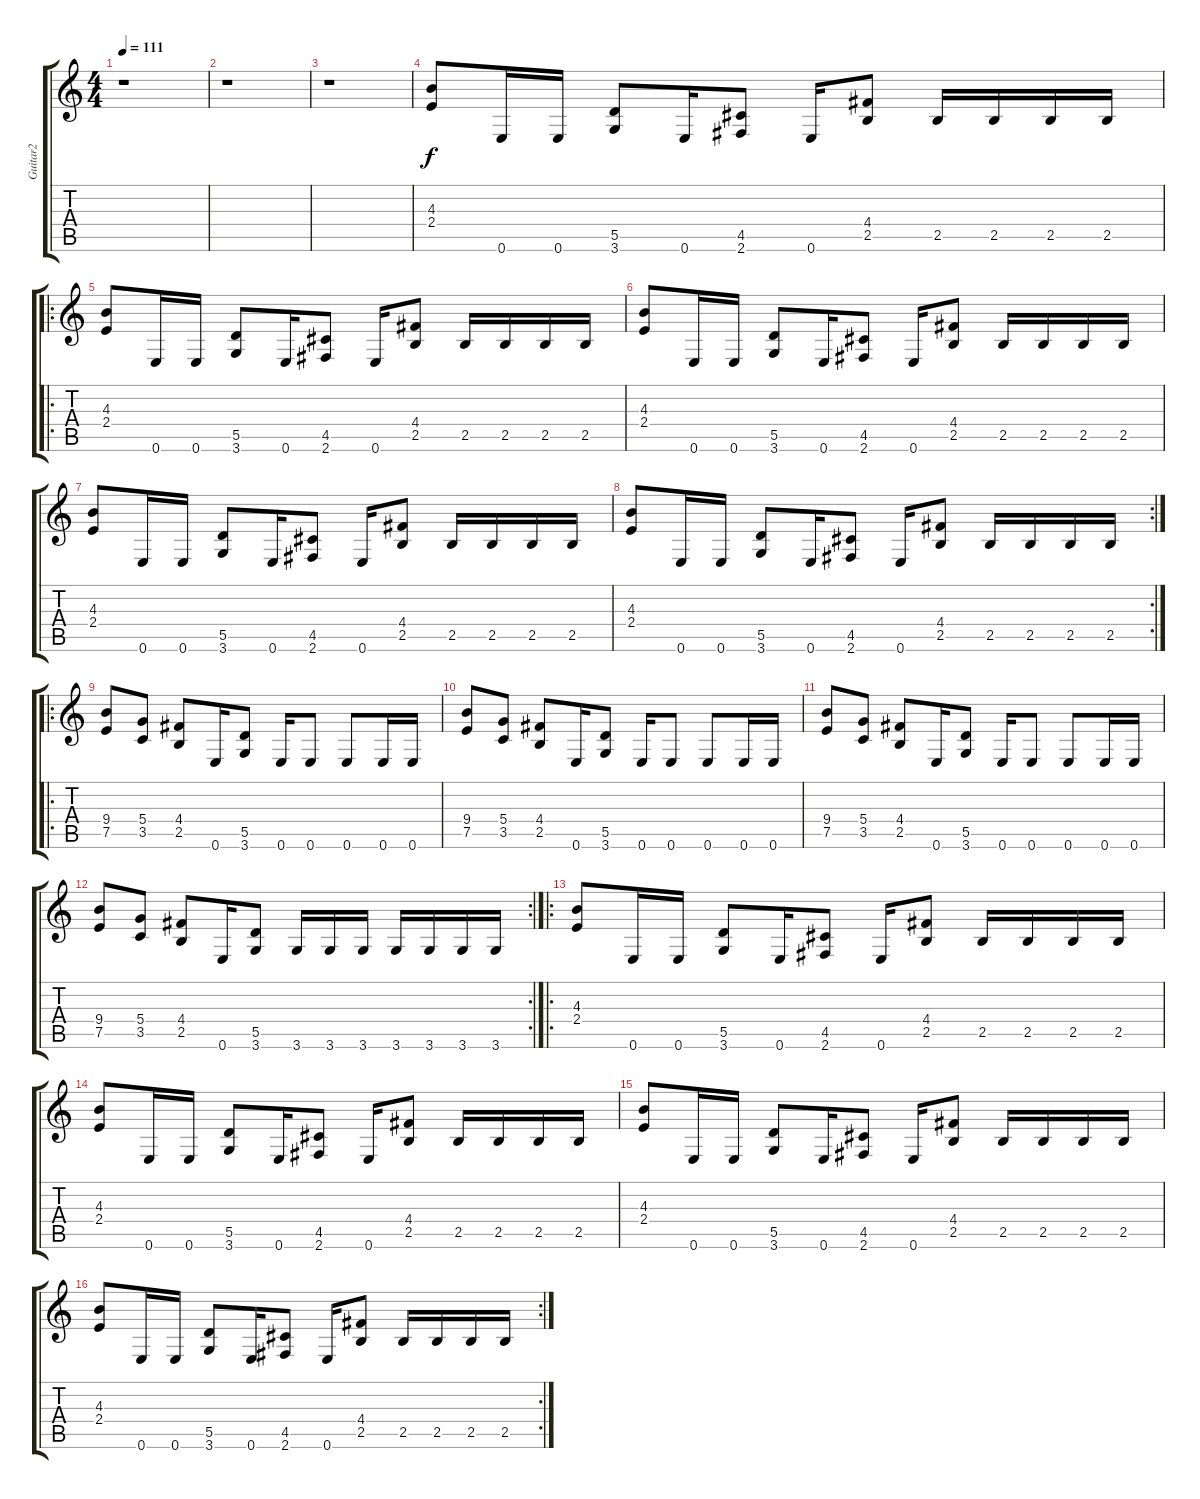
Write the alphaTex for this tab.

\track ("Guitar2" "Guitar2") {instrument overdrivenguitar}
\staff {score tabs}
\tuning (E4 B3 G3 D3 A2 E2) {hide}
\ts (4 4)
\tempo 111
\clef g2
\ks c
r.1{dy f instrument overdrivenguitar} |
r.1 |
r.1 |
(4.3 2.4).8 0.6.16 0.6.16 (5.5 3.6).8 0.6.16 (4.5 2.6).8 0.6.16 (4.4 2.5).8 2.5.16 2.5.16 2.5.16 2.5.16 |
\ro
(4.3 2.4).8 0.6.16 0.6.16 (5.5 3.6).8 0.6.16 (4.5 2.6).8 0.6.16 (4.4 2.5).8 2.5.16 2.5.16 2.5.16 2.5.16 |
(4.3 2.4).8 0.6.16 0.6.16 (5.5 3.6).8 0.6.16 (4.5 2.6).8 0.6.16 (4.4 2.5).8 2.5.16 2.5.16 2.5.16 2.5.16 |
(4.3 2.4).8 0.6.16 0.6.16 (5.5 3.6).8 0.6.16 (4.5 2.6).8 0.6.16 (4.4 2.5).8 2.5.16 2.5.16 2.5.16 2.5.16 |
\rc 2
(4.3 2.4).8 0.6.16 0.6.16 (5.5 3.6).8 0.6.16 (4.5 2.6).8 0.6.16 (4.4 2.5).8 2.5.16 2.5.16 2.5.16 2.5.16 |
\ro
(9.4 7.5).8 (5.4 3.5).8 (4.4 2.5).8 0.6.16 (5.5 3.6).8 0.6.16 0.6.8 0.6.8 0.6.16 0.6.16 |
(9.4 7.5).8 (5.4 3.5).8 (4.4 2.5).8 0.6.16 (5.5 3.6).8 0.6.16 0.6.8 0.6.8 0.6.16 0.6.16 |
(9.4 7.5).8 (5.4 3.5).8 (4.4 2.5).8 0.6.16 (5.5 3.6).8 0.6.16 0.6.8 0.6.8 0.6.16 0.6.16 |
\rc 2
(9.4 7.5).8 (5.4 3.5).8 (4.4 2.5).8 0.6.16 (5.5 3.6).8 3.6.16 3.6.16 3.6.16 3.6.16 3.6.16 3.6.16 3.6.16 |
\ro
(4.3 2.4).8 0.6.16 0.6.16 (5.5 3.6).8 0.6.16 (4.5 2.6).8 0.6.16 (4.4 2.5).8 2.5.16 2.5.16 2.5.16 2.5.16 |
(4.3 2.4).8 0.6.16 0.6.16 (5.5 3.6).8 0.6.16 (4.5 2.6).8 0.6.16 (4.4 2.5).8 2.5.16 2.5.16 2.5.16 2.5.16 |
(4.3 2.4).8 0.6.16 0.6.16 (5.5 3.6).8 0.6.16 (4.5 2.6).8 0.6.16 (4.4 2.5).8 2.5.16 2.5.16 2.5.16 2.5.16 |
\rc 2
(4.3 2.4).8 0.6.16 0.6.16 (5.5 3.6).8 0.6.16 (4.5 2.6).8 0.6.16 (4.4 2.5).8 2.5.16 2.5.16 2.5.16 2.5.16
